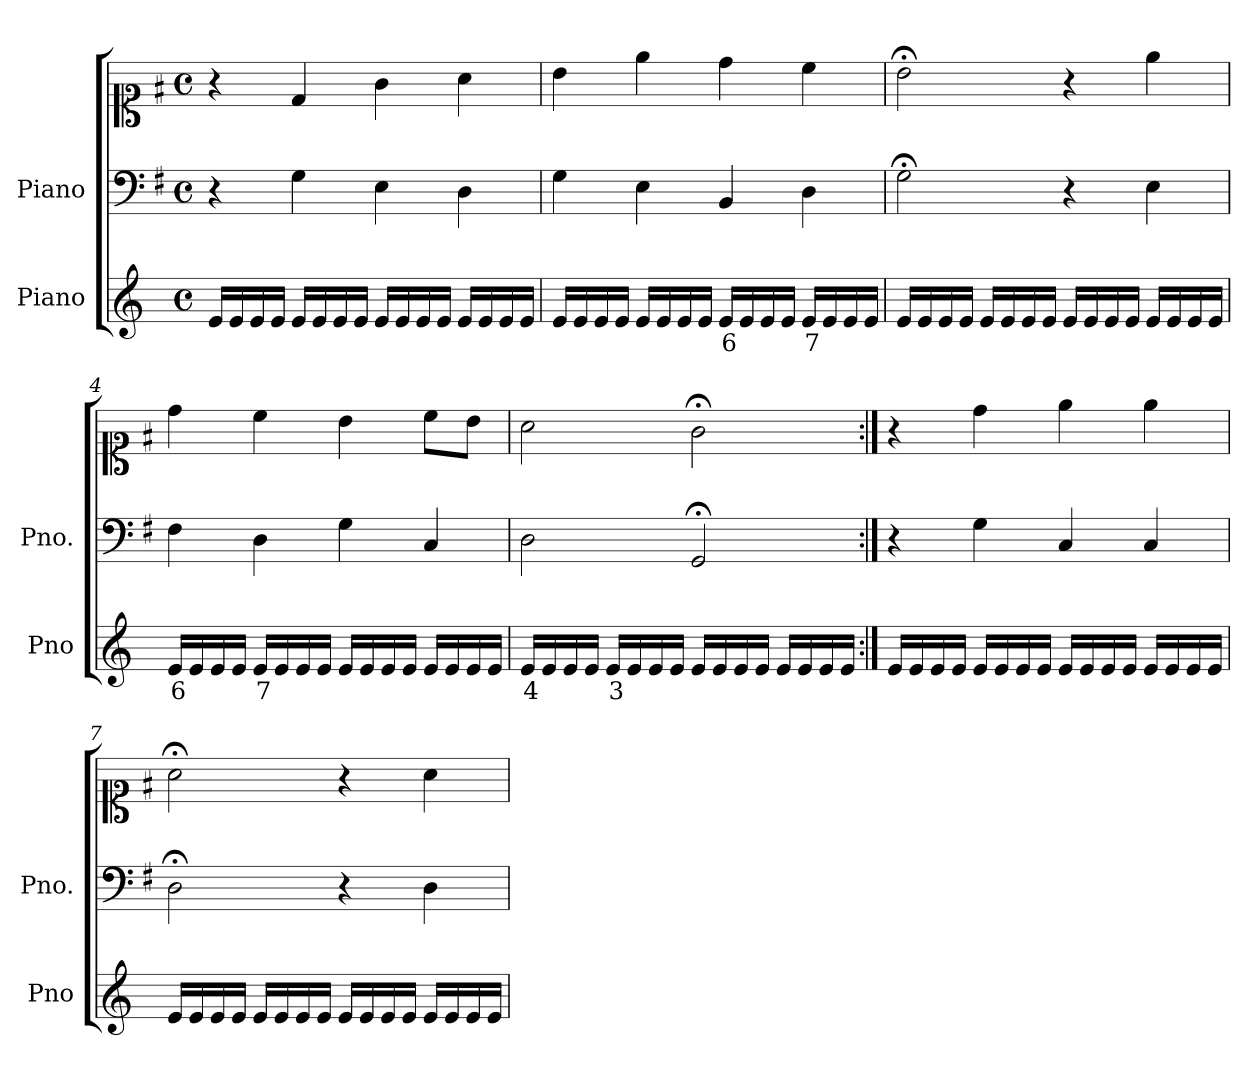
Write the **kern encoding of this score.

**kern	**text	**kern	**kern
*part2	*part2	*part1	*part1
*staff3	*staff3	*staff2	*staff1
*I"Piano	*	*I"Piano	*
*I'Pno	*	*I'Pno.	*
*clefG2	*	*clefF4	*clefC1
*k[]	*	*k[f#]	*k[f#]
*M4/4	*	*M4/4	*M4/4
*met(c)	*	*met(c)	*met(c)
=1	=1	=1	=1
16e/LL	.	4r	4r
16e/	.	.	.
16e/	.	.	.
16e/JJ	.	.	.
16e/LL	.	4G\	4d/
16e/	.	.	.
16e/	.	.	.
16e/JJ	.	.	.
16e/LL	.	4E\	4g\
16e/	.	.	.
16e/	.	.	.
16e/JJ	.	.	.
16e/LL	.	4D\	4a\
16e/	.	.	.
16e/	.	.	.
16e/JJ	.	.	.
=2	=2	=2	=2
16e/LL	.	4G\	4b\
16e/	.	.	.
16e/	.	.	.
16e/JJ	.	.	.
16e/LL	.	4E\	4ee\
16e/	.	.	.
16e/	.	.	.
16e/JJ	.	.	.
!	!LO:LY:b	!	!
16e/LL	6	4BB/	4dd\
16e/	.	.	.
16e/	.	.	.
16e/JJ	.	.	.
!	!LO:LY:b	!	!
16e/LL	7	4D\	4cc\
16e/	.	.	.
16e/	.	.	.
16e/JJ	.	.	.
=3	=3	=3	=3
16e/LL	.	2G;<\	2b;<\
16e/	.	.	.
16e/	.	.	.
16e/JJ	.	.	.
16e/LL	.	.	.
16e/	.	.	.
16e/	.	.	.
16e/JJ	.	.	.
16e/LL	.	4r	4r
16e/	.	.	.
16e/	.	.	.
16e/JJ	.	.	.
16e/LL	.	4E\	4ee\
16e/	.	.	.
16e/	.	.	.
16e/JJ	.	.	.
=4	=4	=4	=4
!	!LO:LY:b	!	!
16e/LL	6	4F#\	4dd\
16e/	.	.	.
16e/	.	.	.
16e/JJ	.	.	.
!	!LO:LY:b	!	!
16e/LL	7	4D\	4cc\
16e/	.	.	.
16e/	.	.	.
16e/JJ	.	.	.
16e/LL	.	4G\	4b\
16e/	.	.	.
16e/	.	.	.
16e/JJ	.	.	.
16e/LL	.	4C/	8cc\L
16e/	.	.	.
16e/	.	.	8b\J
16e/JJ	.	.	.
=5	=5	=5	=5
!	!LO:LY:b	!	!
16e/LL	4	2D\	2a\
16e/	.	.	.
16e/	.	.	.
16e/JJ	.	.	.
!	!LO:LY:b	!	!
16e/LL	3	.	.
16e/	.	.	.
16e/	.	.	.
16e/JJ	.	.	.
16e/LL	.	2GG;</	2g;<\
16e/	.	.	.
16e/	.	.	.
16e/JJ	.	.	.
16e/LL	.	.	.
16e/	.	.	.
16e/	.	.	.
16e/JJ	.	.	.
=6:|!	=6:|!	=6:|!	=6:|!
16e/LL	.	4r	4r
16e/	.	.	.
16e/	.	.	.
16e/JJ	.	.	.
16e/LL	.	4G\	4dd\
16e/	.	.	.
16e/	.	.	.
16e/JJ	.	.	.
16e/LL	.	4C/	4ee\
16e/	.	.	.
16e/	.	.	.
16e/JJ	.	.	.
16e/LL	.	4C/	4ee\
16e/	.	.	.
16e/	.	.	.
16e/JJ	.	.	.
=7	=7	=7	=7
16e/LL	.	2D;<\	2a;<\
16e/	.	.	.
16e/	.	.	.
16e/JJ	.	.	.
16e/LL	.	.	.
16e/	.	.	.
16e/	.	.	.
16e/JJ	.	.	.
16e/LL	.	4r	4r
16e/	.	.	.
16e/	.	.	.
16e/JJ	.	.	.
16e/LL	.	4D\	4a\
16e/	.	.	.
16e/	.	.	.
16e/JJ	.	.	.
=	=	=	=
*-	*-	*-	*-
